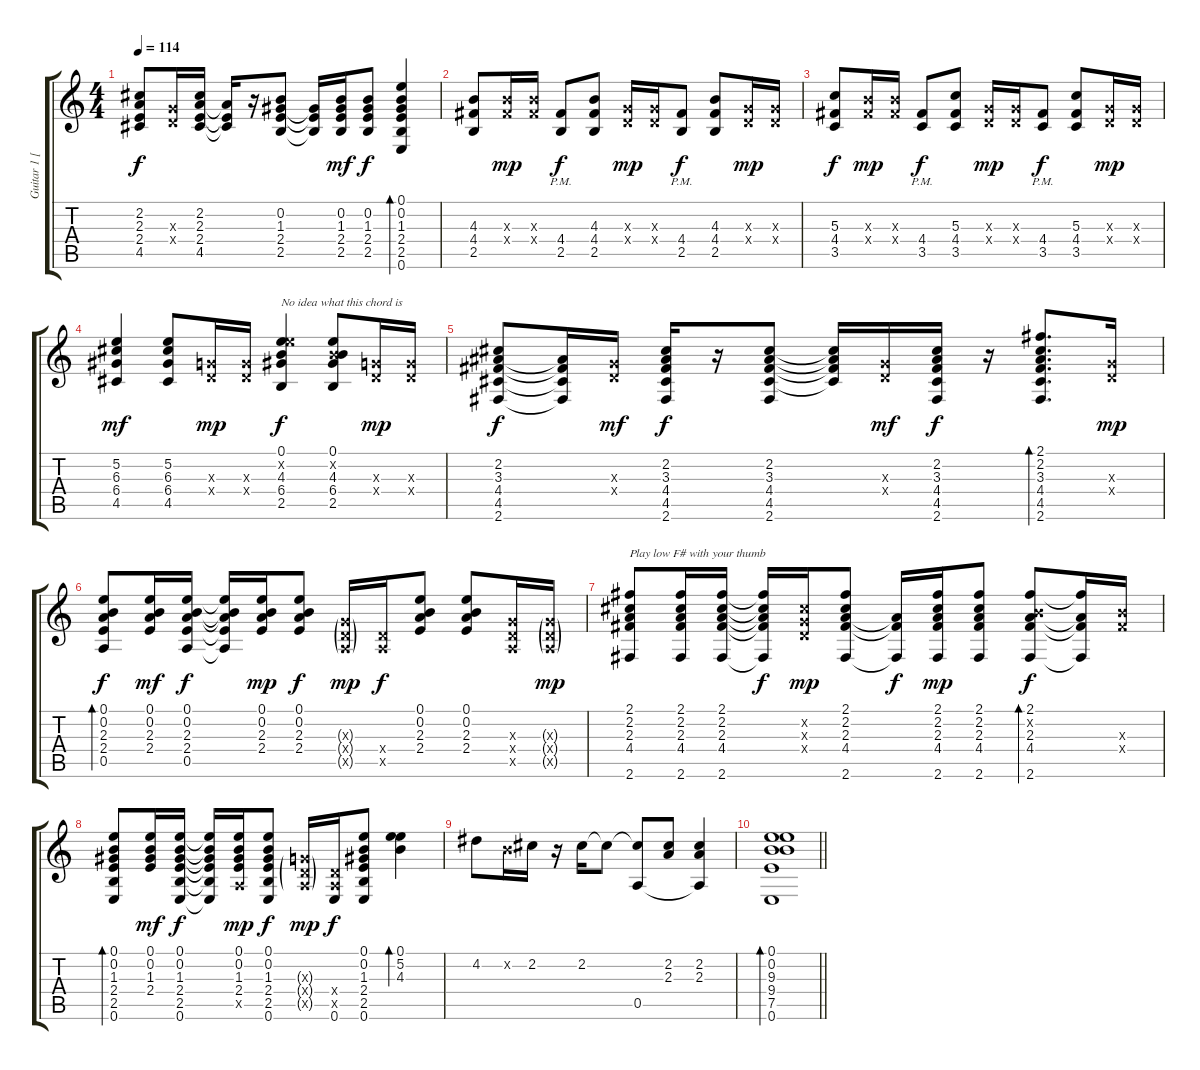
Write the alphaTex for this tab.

\track ("Guitar 1 [Paul]" "Guitar 1 [") {instrument electricguitarclean}
\staff {score tabs}
\tuning (E4 B3 G3 D3 A2 E2) {hide}
\ts (4 4)
\tempo 114
\clef g2
\ks c
(2.2 2.3 2.4 4.5).8{dy f} (0.3{x} 0.4{x}).16 (2.2 2.3 2.4 4.5).16 (2.3{t} 2.4{t} 4.5{t}).16 r.16 (0.2 1.3 2.4 2.5).8 (1.3{t} 2.4{t} 2.5{t}).16 (0.2 1.3 2.4 2.5).16{dy mf} (0.2 1.3 2.4 2.5).8{dy f} (0.1 0.2 1.3 2.4 2.5 0.6).4{bd 60} |
(4.3 4.4 2.5).8{volume 12 balance 10} (4.3{x} 4.4{x}).16{dy mp} (4.3{x} 4.4{x}).16 (4.4{pm} 2.5{pm}).8{dy f} (4.3 4.4 2.5).8 (0.3{x} 0.4{x}).16{dy mp} (0.3{x} 0.4{x}).16 (4.4{pm} 2.5{pm}).8{dy f} (4.3 4.4 2.5).8 (0.3{x} 0.4{x}).16{dy mp} (0.3{x} 0.4{x}).16 |
(5.3 4.4 3.5).8{dy f} (4.3{x} 4.4{x}).16{dy mp} (4.3{x} 4.4{x}).16 (4.4{pm} 3.5{pm}).8{dy f} (5.3 4.4 3.5).8 (0.3{x} 0.4{x}).16{dy mp} (0.3{x} 0.4{x}).16 (4.4{pm} 3.5{pm}).8{dy f} (5.3 4.4 3.5).8 (0.3{x} 0.4{x}).16{dy mp} (0.3{x} 0.4{x}).16 |
(5.2 6.3 6.4 4.5).4{dy mf} (5.2 6.3 6.4 4.5).8 (0.3{x} 0.4{x}).16{dy mp} (0.3{x} 0.4{x}).16 (0.1 5.2{x} 4.3 6.4 2.5).4{txt "No idea what this chord is" dy f} (0.1 0.2{x} 4.3 6.4 2.5).8 (0.3{x} 0.4{x}).16{dy mp} (0.3{x} 0.4{x}).16 |
(2.2 3.3 4.4 4.5 2.6).8{dy f} (3.3{t} 4.4{t} 4.5{t} 2.6{t}).16 (0.3{x} 0.4{x}).16{dy mf} (2.2 3.3 4.4 4.5 2.6).16{dy f} r.16 (2.2 3.3 4.4 4.5 2.6).8 (2.2{t} 3.3{t} 4.4{t} 4.5{t}).16 (0.3{x} 0.4{x}).16{dy mf} (2.2 3.3 4.4 4.5 2.6).16{dy f} r.16 (2.1 2.2 3.3 4.4 4.5 2.6).8{d bd 60} (0.3{x} 0.4{x}).16{dy mp} |
(0.1 0.2 2.3 2.4 0.5).8{bd 60 dy f} (0.1 0.2 2.3 2.4).16{dy mf} (0.1 0.2 2.3 2.4 0.5).16{dy f} (0.1{t} 0.2{t} 2.3{t} 2.4{t} 0.5{t}).16 (0.1 0.2 2.3 2.4).16{dy mp} (0.1 0.2 2.3 2.4).8{dy f} (0.3{g x} 0.4{g x} 0.5{g x}).16{dy mp} (0.4{x} 0.5{x}).16{dy f} (0.1 0.2 2.3 2.4).8 (0.1 0.2 2.3 2.4).8 (0.3{x} 0.4{x} 0.5{x}).16 (0.3{g x} 0.4{g x} 0.5{g x}).16{dy mp} |
(2.1 2.2 2.3 4.4 2.6).8{txt "Play low F# with your thumb"} (2.1 2.2 2.3 4.4 2.6).16 (2.1 2.2 2.3 4.4 2.6).16 (2.1{t} 2.2{t} 2.3{t} 4.4{t} 2.6{t}).16{dy f} (2.2{x} 0.3{x} 0.4{x}).16{dy mp} (2.1 2.2 2.3 4.4 2.6).8 (2.3{t} 4.4{t} 2.6{t}).16{dy f} (2.1 2.2 2.3 4.4 2.6).16{dy mp} (2.1 2.2 2.3 4.4 2.6).8 (2.1 0.2{x} 2.3 4.4 2.6).8{bd 60 dy f} (2.1{t} 2.3{t} 4.4{t} 2.6{t}).16 (4.3{x} 4.4{x}).16 |
(0.1 0.2 1.3 2.4 2.5 0.6).8{bd 60} (0.1 0.2 1.3 2.4).16{dy mf} (0.1 0.2 1.3 2.4 2.5 0.6).16{dy f} (0.1{t} 0.2{t} 1.3{t} 2.4{t} 2.5{t} 0.6{t}).16 (0.1 0.2 1.3 2.4 0.5{x}).16{dy mp} (0.1 0.2 1.3 2.4 2.5 0.6).8{dy f} (0.3{g x} 0.4{g x} 0.5{g x}).16{dy mp} (0.4{x} 0.5{x} 0.6).16{dy f} (0.1 0.2 1.3 2.4 2.5 0.6).8 (0.1 5.2 4.3).4{bd 60 volume 10} |
4.2.8 0.2{x}.16 2.2.16 r.16 2.2.16 2.2{t}.8 (2.2{t} 0.5).8 (2.2 2.3).8 (2.2 2.3 0.5{t}).4 |
\barLineRight lightlight
(0.1 0.2 9.3 9.4 7.5 0.6).1{bd 240}
